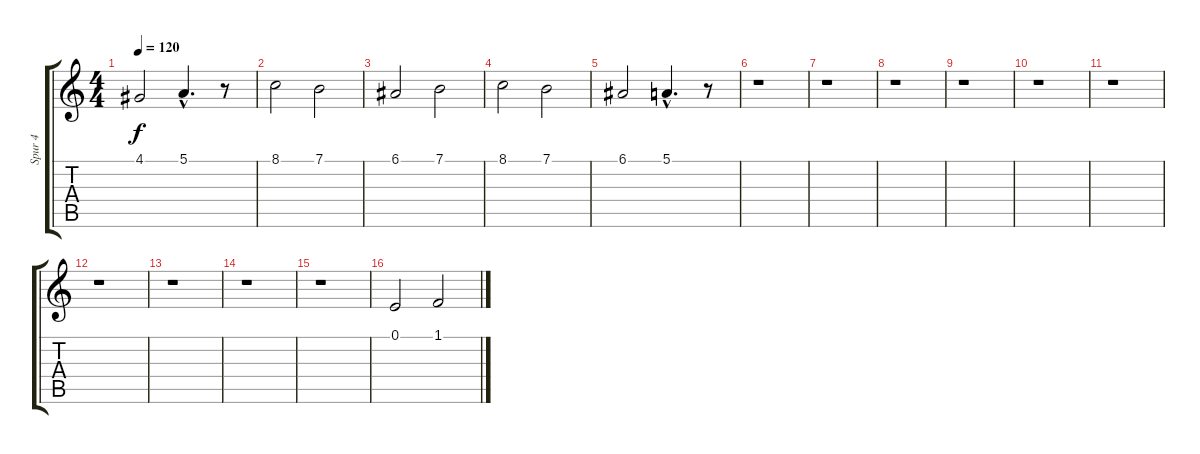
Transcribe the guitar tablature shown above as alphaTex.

\track ("Spur 4" "Spur 4") {instrument vibraphone}
\staff {score tabs}
\tuning (E4 B3 G3 D3 A2 E2) {hide}
\ts (4 4)
\tempo 120
\clef g2
\ks c
4.1.2{dy f} 5.1{hac}.4{d} r.8 |
8.1.2 7.1.2 |
6.1.2 7.1.2 |
8.1.2 7.1.2 |
6.1.2 5.1{hac}.4{d} r.8 |
r.1 |
r.1 |
r.1 |
r.1 |
r.1 |
r.1 |
r.1 |
r.1 |
r.1 |
r.1 |
0.1.2 1.1.2
